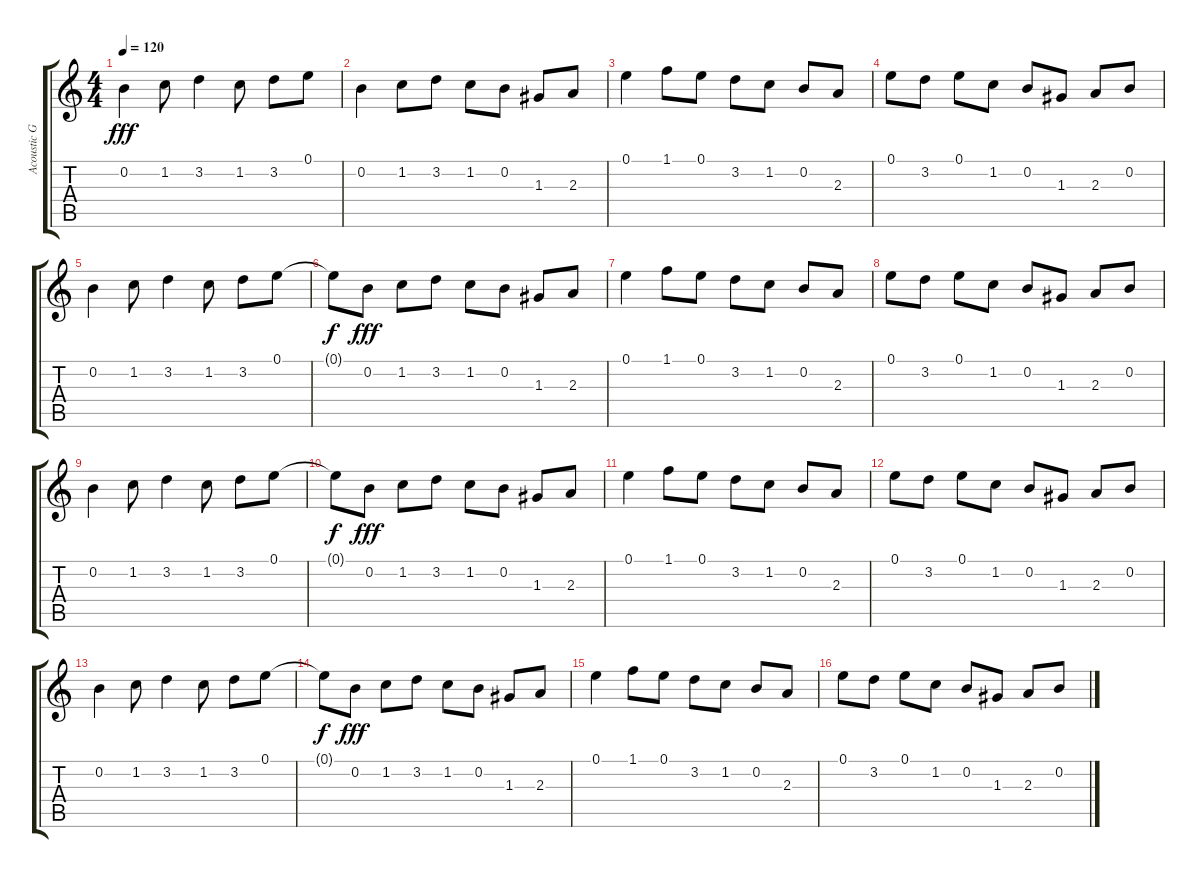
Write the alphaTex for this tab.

\track ("Acoustic Guitar" "Acoustic G") {instrument acousticguitarnylon}
\staff {score tabs}
\tuning (E4 B3 G3 D3 A2 E2) {hide}
\ts (4 4)
\tempo 120
\clef g2
\ks c
0.2.4{dy fff} 1.2.8 3.2.4 1.2.8 3.2.8 0.1.8 |
0.2.4 1.2.8 3.2.8 1.2.8 0.2.8 1.3.8 2.3.8 |
0.1.4 1.1.8 0.1.8 3.2.8 1.2.8 0.2.8 2.3.8 |
0.1.8 3.2.8 0.1.8 1.2.8 0.2.8 1.3.8 2.3.8 0.2.8 |
0.2.4 1.2.8 3.2.4 1.2.8 3.2.8 0.1.8 |
0.1{t}.8{dy f} 0.2.8{dy fff} 1.2.8 3.2.8 1.2.8 0.2.8 1.3.8 2.3.8 |
0.1.4 1.1.8 0.1.8 3.2.8 1.2.8 0.2.8 2.3.8 |
0.1.8 3.2.8 0.1.8 1.2.8 0.2.8 1.3.8 2.3.8 0.2.8 |
0.2.4 1.2.8 3.2.4 1.2.8 3.2.8 0.1.8 |
0.1{t}.8{dy f} 0.2.8{dy fff} 1.2.8 3.2.8 1.2.8 0.2.8 1.3.8 2.3.8 |
0.1.4 1.1.8 0.1.8 3.2.8 1.2.8 0.2.8 2.3.8 |
0.1.8 3.2.8 0.1.8 1.2.8 0.2.8 1.3.8 2.3.8 0.2.8 |
0.2.4 1.2.8 3.2.4 1.2.8 3.2.8 0.1.8 |
0.1{t}.8{dy f} 0.2.8{dy fff} 1.2.8 3.2.8 1.2.8 0.2.8 1.3.8 2.3.8 |
0.1.4 1.1.8 0.1.8 3.2.8 1.2.8 0.2.8 2.3.8 |
0.1.8 3.2.8 0.1.8 1.2.8 0.2.8 1.3.8 2.3.8 0.2.8
